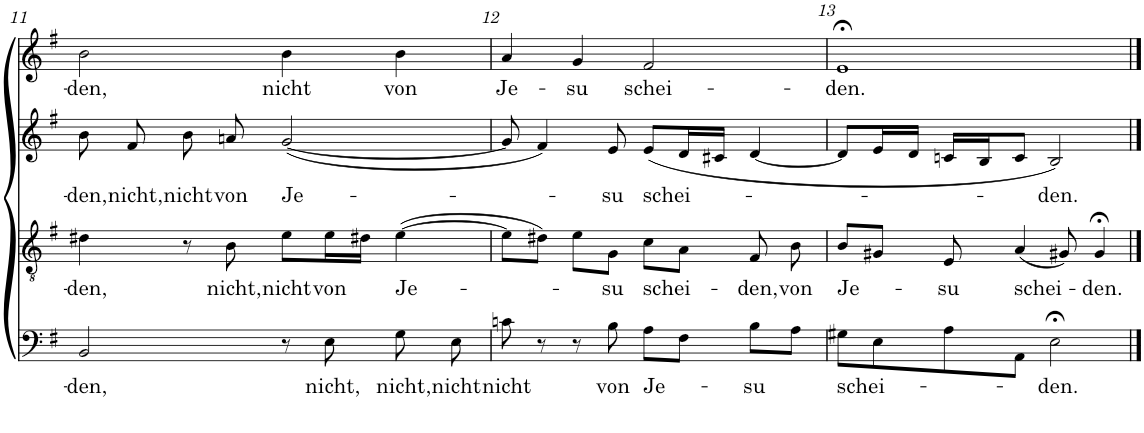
**kern	**text	**kern	**text	**kern	**text	**kern	**text
*part4	*part4	*part3	*part3	*part2	*part2	*part1	*part1
*staff4	*staff4	*staff3	*staff3	*staff2	*staff2	*staff1	*staff1
*I"Bass	*	*I"Tenor	*	*I"Alto	*	*I"Soprano	*
!!LO:PB:g=z
*clefF4	*	*clefGv2	*	*clefG2	*	*clefG2	*
*k[f#]	*	*k[f#]	*	*k[f#]	*	*k[f#]	*
*M4/4	*	*M4/4	*	*M4/4	*	*M4/4	*
*met(c)	*	*met(c)	*	*met(c)	*	*met(c)	*
=11	=11	=11	=11	=11	=11	=11	=11
!	!LO:LY:b	!	!LO:LY:b	!	!LO:LY:b	!	!LO:LY:b
2BB/	-den,	4d#X\	-den,	8b\	-den,	2b\	-den,
!	!	!	!	!	!LO:LY:b	!	!
.	.	.	.	8f#/	nicht,	.	.
!	!	!	!	!	!LO:LY:b	!	!
.	.	8r	.	8b\	nicht	.	.
!	!	!	!LO:LY:b	!	!LO:LY:b	!	!
.	.	8B\	nicht,	8an/	von	.	.
!	!	!	!LO:LY:b	!	!LO:LY:b	!	!LO:LY:b
8r	.	8e\L	nicht	([2g/	Je-	4b\	nicht
!	!LO:LY:b	!	!LO:LY:b	!	!	!	!
8E\	nicht,	16e\L	von	.	.	.	.
.	.	16d#X\JJ	.	.	.	.	.
!	!LO:LY:b	!	!LO:LY:b	!	!	!	!LO:LY:b
8G\	nicht,	([4e\	Je-	.	.	4b\	von
!	!LO:LY:b	!	!	!	!	!	!
8E\	nicht	.	.	.	.	.	.
=12	=12	=12	=12	=12	=12	=12	=12
!	!LO:LY:b	!	!	!	!	!	!LO:LY:b
8cn\	nicht	8e\L]	.	8g/]	.	4a;</	Je-
8r	.	8d#X\J)	.	4f#/)	.	.	.
!	!	!	!	!	!	!	!LO:LY:b
8r	.	8e\L	.	.	.	4g/	-su
!	!LO:LY:b	!	!LO:LY:b	!	!LO:LY:b	!	!
8B\	von	8G\J	-su	8e/	-su	.	.
!	!LO:LY:b	!	!LO:LY:b	!	!LO:LY:b	!	!LO:LY:b
8A\L	Je-	8c\L	schei-	(8e/L	schei-	2f#/	schei-
8F#\J	.	8A\J	.	16d/L	.	.	.
.	.	.	.	16c#X/JJ	.	.	.
!	!LO:LY:b	!	!LO:LY:b	!	!	!	!
8B\L	-su	8F#/	-den,	[4d/	.	.	.
!	!	!	!LO:LY:b	!	!	!	!
8A\J	.	8B\	von	.	.	.	.
=13	=13	=13	=13	=13	=13	=13	=13
!	!LO:LY:b	!	!LO:LY:b	!	!	!	!LO:LY:b
8G#X\L	schei-	8B/L	Je-	8d/L]	.	1e;<	-den.
8E\	.	8G#X/J	.	16e/L	.	.	.
.	.	.	.	16d/JJ	.	.	.
!	!	!	!LO:LY:b	!	!	!	!
8A\	.	8E/	-su	16cn/LL	.	.	.
.	.	.	.	16B/J	.	.	.
!	!	!	!LO:LY:b	!	!	!	!
8AA\J	.	(4A/	schei-	8c/J	.	.	.
!	!LO:LY:b	!	!	!	!LO:LY:b	!	!
2E;<\	-den.	.	.	2B/)	-den.	.	.
.	.	8G#X/)	.	.	.	.	.
!	!	!	!LO:LY:b	!	!	!	!
.	.	4G#;</	-den.	.	.	.	.
==	==	==	==	==	==	==	==
*-	*-	*-	*-	*-	*-	*-	*-
